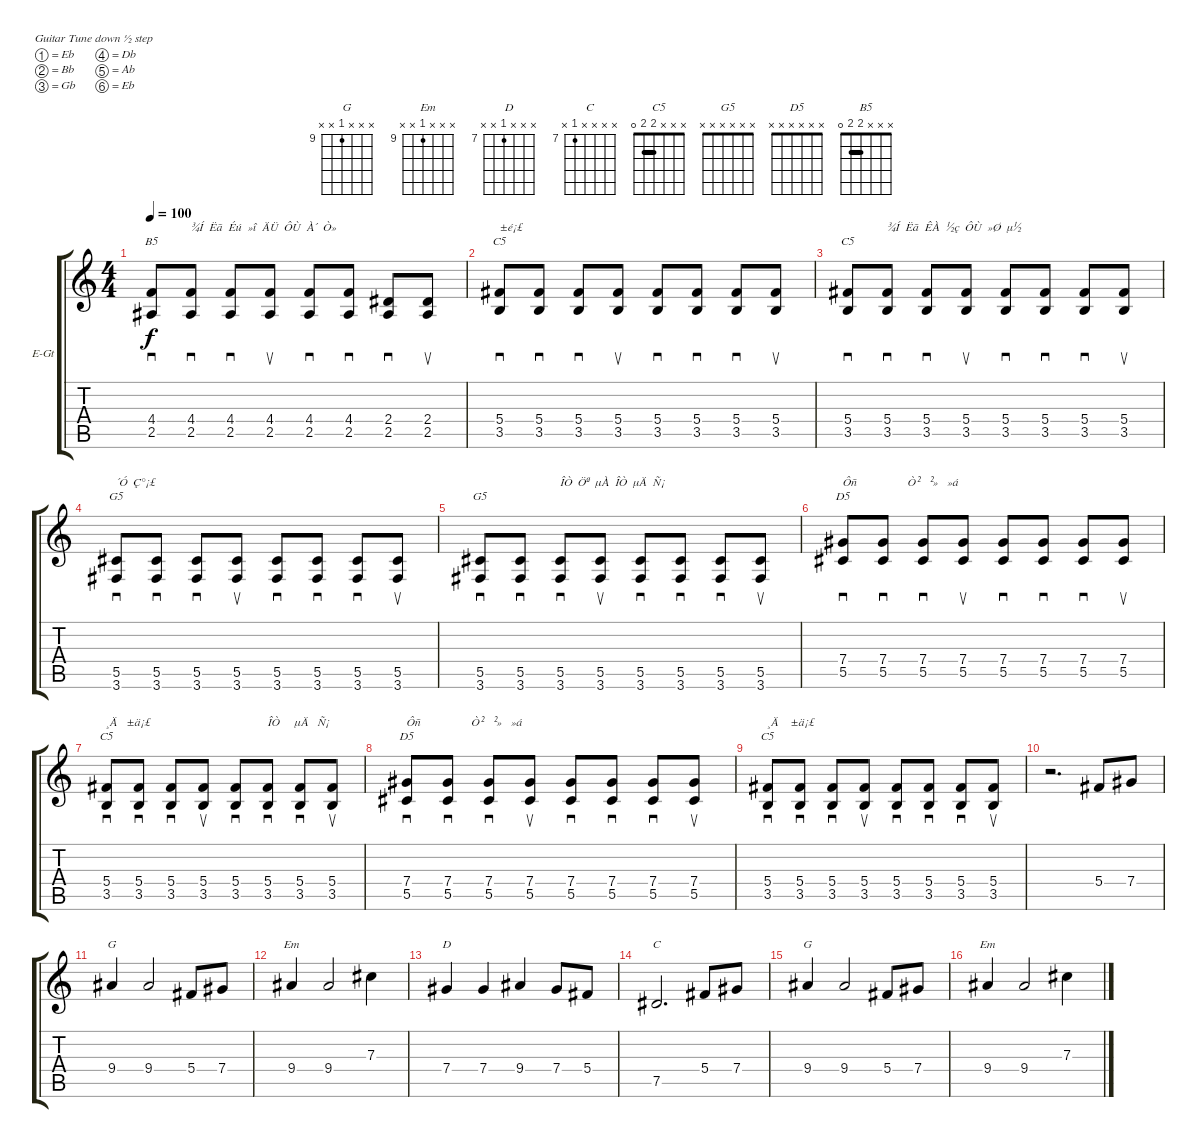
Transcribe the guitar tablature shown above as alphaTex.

\bracketExtendMode groupsimilarinstruments
\firstSystemTrackNameOrientation horizontal
\otherSystemsTrackNameOrientation horizontal
\track ("Ö÷Òô¼ªËû" "E-Gt") {instrument electricguitarjazz}
\staff {score tabs}
\tuning (Eb4 Bb3 Gb3 Db3 Ab2 Eb2)
\chord ("G" x x x 9 x x) {firstfret 9}
\chord ("Em" x x x 9 x x) {firstfret 9}
\chord ("D" x x x 7 x x) {firstfret 7}
\chord ("C" x x x x 7 x) {firstfret 7}
\chord ("C5" x x x 2 2 0) {barre 2}
\chord ("G5" x x x x x x)
\chord ("D5" x x x x x x)
\chord ("B5" x x x 2 2 0) {barre 2}
\ts (4 4)
\tempo 100
\clef g2
\ks c
(4.4 2.5).8{sd ch "B5" dy f} (4.4 2.5).8{sd txt "¾Í  Ëã  Éú  »î  ÄÜ  ÔÙ  À´  Ò»"} (4.4 2.5).8{sd} (4.4 2.5).8{su} (4.4 2.5).8{sd} (4.4 2.5).8{sd} (2.4 2.5).8{sd} (2.4 2.5).8{su} |
(5.4 3.5).8{sd ch "C5" txt "±é¡£"} (5.4 3.5).8{sd} (5.4 3.5).8{sd} (5.4 3.5).8{su} (5.4 3.5).8{sd} (5.4 3.5).8{sd} (5.4 3.5).8{sd} (5.4 3.5).8{su} |
(5.4 3.5).8{sd ch "C5"} (5.4 3.5).8{sd txt "¾Í  Ëã  ÊÀ  ½ç  ÔÙ  »Ø  µ½  "} (5.4 3.5).8{sd} (5.4 3.5).8{su} (5.4 3.5).8{sd} (5.4 3.5).8{sd} (5.4 3.5).8{sd} (5.4 3.5).8{su} |
(5.5 3.6).8{sd ch "G5" txt "´Ó  Ç°¡£"} (5.5 3.6).8{sd} (5.5 3.6).8{sd} (5.5 3.6).8{su} (5.5 3.6).8{sd} (5.5 3.6).8{sd} (5.5 3.6).8{sd} (5.5 3.6).8{su} |
(5.5 3.6).8{sd ch "G5"} (5.5 3.6).8{sd} (5.5 3.6).8{sd txt "ÎÒ  Öª  µÀ  ÎÒ  µÄ  Ñ¡"} (5.5 3.6).8{su} (5.5 3.6).8{sd} (5.5 3.6).8{sd} (5.5 3.6).8{sd} (5.5 3.6).8{su} |
(7.4 5.5).8{sd ch "D5" txt "Ôñ                 Ò²   ²»   »á"} (7.4 5.5).8{sd} (7.4 5.5).8{sd} (7.4 5.5).8{su} (7.4 5.5).8{sd} (7.4 5.5).8{sd} (7.4 5.5).8{sd} (7.4 5.5).8{su} |
(5.4 3.5).8{sd ch "C5" txt "¸Ä   ±ä¡£"} (5.4 3.5).8{sd} (5.4 3.5).8{sd} (5.4 3.5).8{su} (5.4 3.5).8{sd} (5.4 3.5).8{sd txt "ÎÒ     µÄ   Ñ¡ "} (5.4 3.5).8{sd} (5.4 3.5).8{su} |
(7.4 5.5).8{sd ch "D5" txt "Ôñ                 Ò²   ²»   »á"} (7.4 5.5).8{sd} (7.4 5.5).8{sd} (7.4 5.5).8{su} (7.4 5.5).8{sd} (7.4 5.5).8{sd} (7.4 5.5).8{sd} (7.4 5.5).8{su} |
(5.4 3.5).8{sd ch "C5" txt "¸Ä    ±ä¡£"} (5.4 3.5).8{sd} (5.4 3.5).8{sd} (5.4 3.5).8{su} (5.4 3.5).8{sd} (5.4 3.5).8{sd} (5.4 3.5).8{sd} (5.4 3.5).8{su} |
r.2{d} 5.4.8 7.4.8 |
9.4.4{ch "G"} 9.4.2 5.4.8 7.4.8 |
9.4.4{ch "Em"} 9.4.2 7.3.4 |
7.4.4{ch "D"} 7.4.4 9.4.4 7.4.8 5.4.8 |
7.5.2{d ch "C"} 5.4.8 7.4.8 |
9.4.4{ch "G"} 9.4.2 5.4.8 7.4.8 |
9.4.4{ch "Em"} 9.4.2 7.3.4
